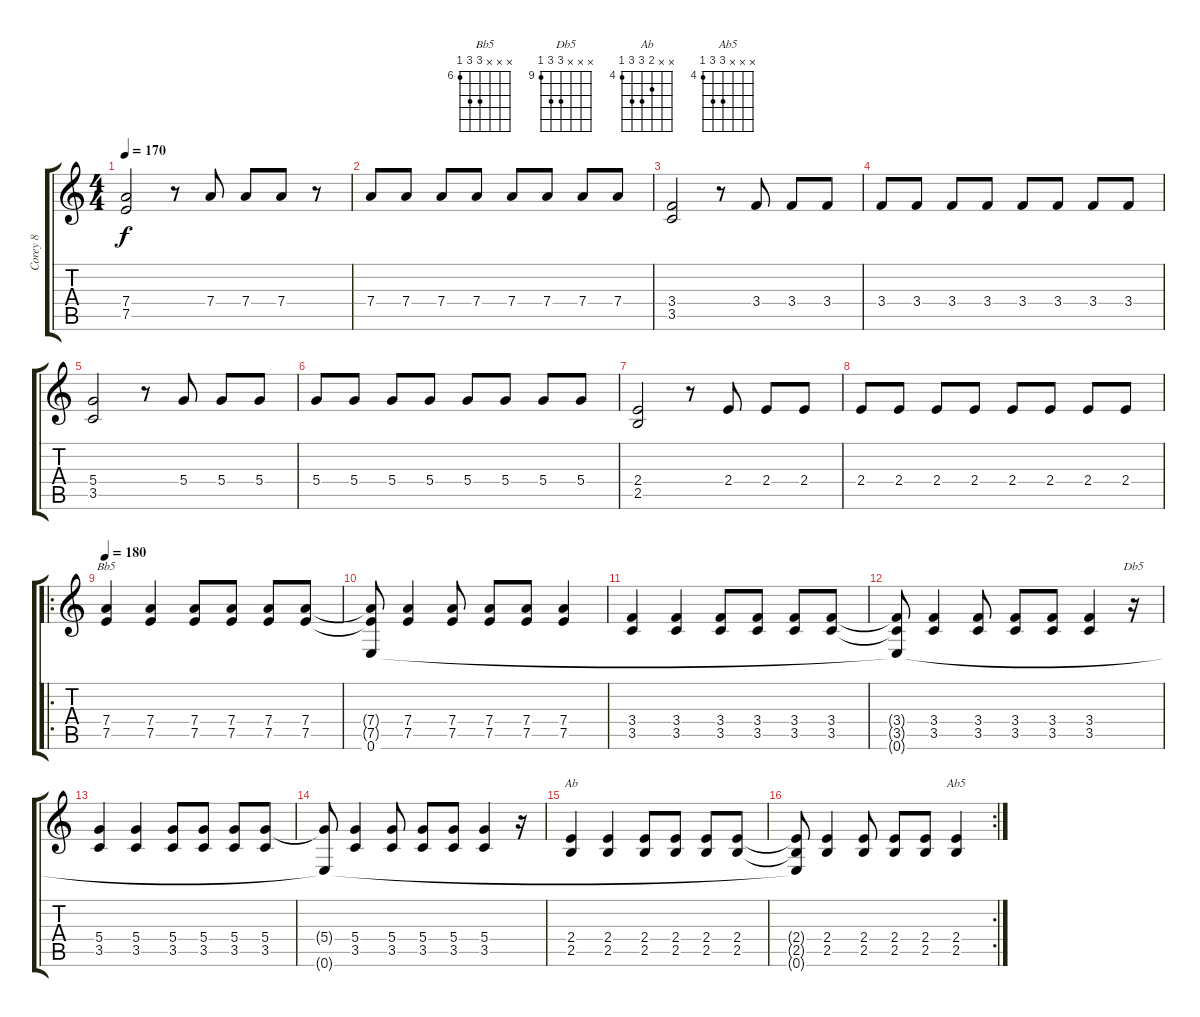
\track ("Corey 8" "Corey 8") {instrument overdrivenguitar}
\staff {score tabs}
\tuning (E4 B3 G3 D3 A2 E2) {hide}
\chord ("Bb5" x x x 8 8 6) {firstfret 6}
\chord ("Db5" x x x 11 11 9) {firstfret 9}
\chord ("Ab" x x 5 6 6 4) {firstfret 4}
\chord ("Ab5" x x x 6 6 4) {firstfret 4}
\ts (4 4)
\tempo 170
\clef g2
\ks c
(7.4 7.5).2{dy f} r.8 7.4.8 7.4.8 7.4.8 r.8 |
7.4.8 7.4.8 7.4.8 7.4.8 7.4.8 7.4.8 7.4.8 7.4.8 |
(3.4 3.5).2 r.8 3.4.8 3.4.8 3.4.8 |
3.4.8 3.4.8 3.4.8 3.4.8 3.4.8 3.4.8 3.4.8 3.4.8 |
(5.4 3.5).2 r.8 5.4.8 5.4.8 5.4.8 |
5.4.8 5.4.8 5.4.8 5.4.8 5.4.8 5.4.8 5.4.8 5.4.8 |
(2.4 2.5).2 r.8 2.4.8 2.4.8 2.4.8 |
2.4.8 2.4.8 2.4.8 2.4.8 2.4.8 2.4.8 2.4.8 2.4.8 |
\ro
\tempo 180
(7.4 7.5).4{ch "Bb5"} (7.4 7.5).4 (7.4 7.5).8 (7.4 7.5).8 (7.4 7.5).8 (7.4 7.5).8 |
(7.4{t} 7.5{t} 0.6).8 (7.4 7.5).4 (7.4 7.5).8 (7.4 7.5).8 (7.4 7.5).8 (7.4 7.5).4 |
(3.4 3.5).4 (3.4 3.5).4 (3.4 3.5).8 (3.4 3.5).8 (3.4 3.5).8 (3.4 3.5).8 |
(3.4{t} 3.5{t} 0.6{t}).8 (3.4 3.5).4 (3.4 3.5).8 (3.4 3.5).8 (3.4 3.5).8 (3.4 3.5).4 r.16{ch "Db5"} |
(5.4 3.5).4 (5.4 3.5).4 (5.4 3.5).8 (5.4 3.5).8 (5.4 3.5).8 (5.4 3.5).8 |
(5.4{t} 0.6{t}).8 (5.4 3.5).4 (5.4 3.5).8 (5.4 3.5).8 (5.4 3.5).8 (5.4 3.5).4 r.16 |
(2.4 2.5).4{ch "Ab"} (2.4 2.5).4 (2.4 2.5).8 (2.4 2.5).8 (2.4 2.5).8 (2.4 2.5).8 |
\rc 2
(2.4{t} 2.5{t} 0.6{t}).8 (2.4 2.5).4 (2.4 2.5).8 (2.4 2.5).8 (2.4 2.5).8 (2.4 2.5).4{ch "Ab5"}
